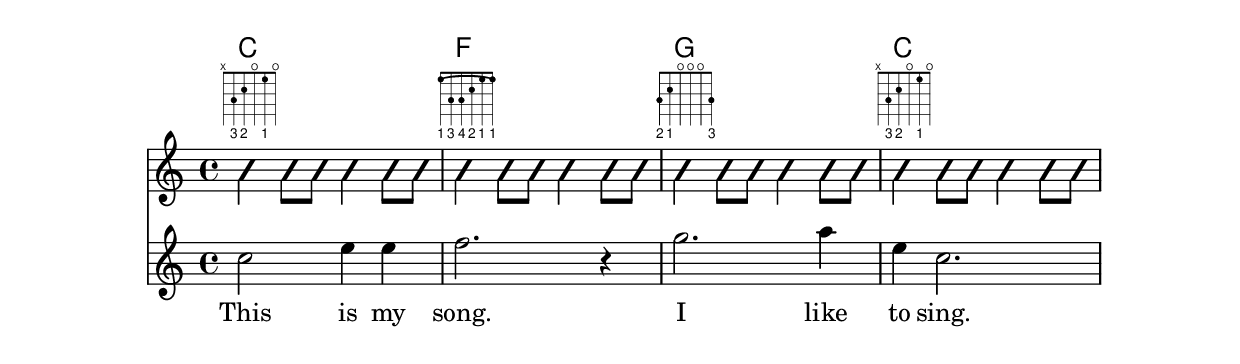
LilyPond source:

%% Do not edit this file; it is automatically
%% generated from LSR http://lsr.dsi.unimi.it
%% This file is in the public domain.
\version "2.13.4"

\header {
  lsrtags = "rhythms, fretted-strings"

%% Translation of GIT committish: b2d4318d6c53df8469dfa4da09b27c15a374d0ca
  texidoces = "
Para la música de guitarra, es posible mostrar los ritmos de rasgueo,
además de las notas de la melodía, acordes y diagramas de posiciones.

"
  doctitlees = "Ritmos rasgueados de guitarra"

%% Translation of GIT committish: d96023d8792c8af202c7cb8508010c0d3648899d
  texidocde = "
In Guitarrennotation kann neben Melodie, Akkordbezeichnungen und
Bunddiagrammen auch der Schlagrhythmus angegeben werden.

"
  doctitlede = "Schlagrhythmus für Guitarren"


%% Translation of GIT committish: fa7695ea860d7ab2db86581dd5f8bc4f413f6705
  texidocfr = "
En matière de notation pour guitare, il arrive que soient indiqués les
@qq{coups de gratte} en plus de la mélodie, grilles d'accords et
diagrammes de tablature.

"
  doctitlefr = "Rythmique et guitare"

  texidoc = "
For guitar music, it is possible to show strum rhythms, along with
melody notes, chord names and fret diagrams.

"
  doctitle = "Guitar strum rhythms"
} % begin verbatim

\include "predefined-guitar-fretboards.ly"
<<
  \new ChordNames {
    \chordmode {
      c1 f g c
    }
  }
  \new FretBoards {
    \chordmode {
      c1 f g c
    }
  }
  \new Voice \with {
    \consists "Pitch_squash_engraver"
  } {
    \relative c'' {
      \improvisationOn
      c4 c8 c c4 c8 c
      f4 f8 f f4 f8 f
      g4 g8 g g4 g8 g
      c4 c8 c c4 c8 c
    }
  }
  \new Voice = "melody" {
    \relative c'' {
      c2 e4 e4
      f2. r4
      g2. a4
      e4 c2.
    }
  }
  \new Lyrics {
    \lyricsto "melody" {
      This is my song.
      I like to sing.
    }
  }
>>
